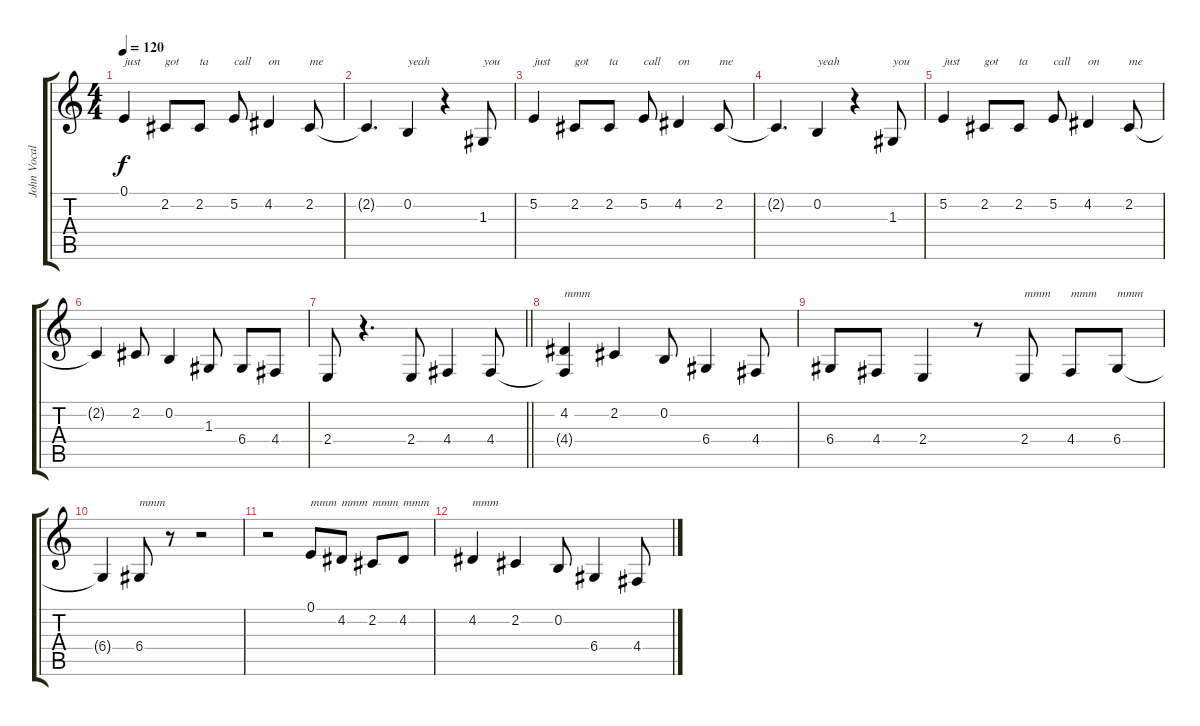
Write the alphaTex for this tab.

\track ("John Vocals" "John Vocal") {instrument electricgrandpiano}
\staff {score tabs}
\tuning (E4 B3 G3 D3 A2 E2) {hide}
\ts (4 4)
\tempo 120
\clef g2
\ks c
0.1.4{txt "just" dy f} 2.2.8{txt "got"} 2.2.8{txt "ta"} 5.2.8{txt "call"} 4.2.4{txt "on"} 2.2.8{txt "me"} |
2.2{t}.4{d} 0.2.4{txt "yeah"} r.4 1.3.8{txt "you"} |
5.2.4{txt "just"} 2.2.8{txt "got"} 2.2.8{txt "ta"} 5.2.8{txt "call"} 4.2.4{txt "on"} 2.2.8{txt "me"} |
2.2{t}.4{d} 0.2.4{txt "yeah"} r.4 1.3.8{txt "you"} |
5.2.4{txt "just"} 2.2.8{txt "got"} 2.2.8{txt "ta"} 5.2.8{txt "call"} 4.2.4{txt "on"} 2.2.8{txt "me"} |
2.2{t}.4 2.2.8 0.2.4 1.3.8 6.4.8 4.4.8 |
\barLineRight lightlight
2.4.8 r.4{d} 2.4.8 4.4.4 4.4.8 |
(4.2 4.4{t}).4{txt "mmm"} 2.2.4 0.2.8 6.4.4 4.4.8 |
6.4.8 4.4.8 2.4.4 r.8 2.4.8{txt "mmm"} 4.4.8{txt "mmm"} 6.4.8{txt "mmm"} |
6.4{t}.4 6.4.8{txt "mmm"} r.8 r.2 |
r.2 0.1.8{txt "mmm"} 4.2.8{txt "mmm"} 2.2.8{txt "mmm"} 4.2.8{txt "mmm"} |
4.2.4{txt "mmm"} 2.2.4 0.2.8 6.4.4 4.4.8
